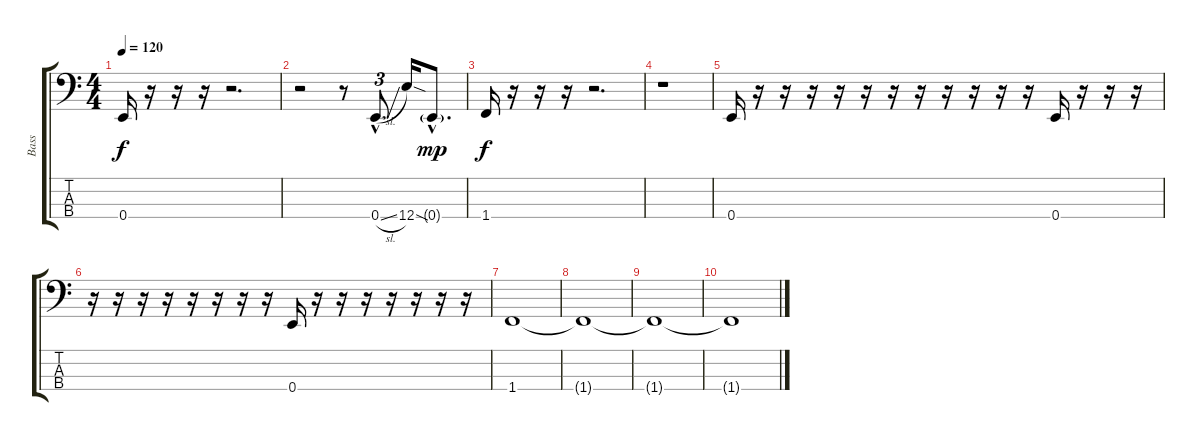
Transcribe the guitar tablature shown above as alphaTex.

\track ("Bass" "Bass") {instrument electricbassfinger}
\staff {score tabs}
\tuning (G2 D2 A1 E1) {hide}
\ts (4 4)
\tempo 120
\clef f4
\ks c
0.4.16{dy f} r.16 r.16 r.16 r.2{d} |
r.2 r.8 0.4{sl hac}.8{d tu (3 2)} 12.4{sod}.16 0.4{g hac}.8{d dy mp} |
1.4.16{dy f} r.16 r.16 r.16 r.2{d} |
r.1 |
0.4.16 r.16 r.16 r.16 r.16 r.16 r.16 r.16 r.16 r.16 r.16 r.16 0.4.16 r.16 r.16 r.16 |
r.16 r.16 r.16 r.16 r.16 r.16 r.16 r.16 0.4.16 r.16 r.16 r.16 r.16 r.16 r.16 r.16 |
1.4.1 |
1.4{t}.1 |
1.4{t}.1{volume 0} |
1.4{t}.1
